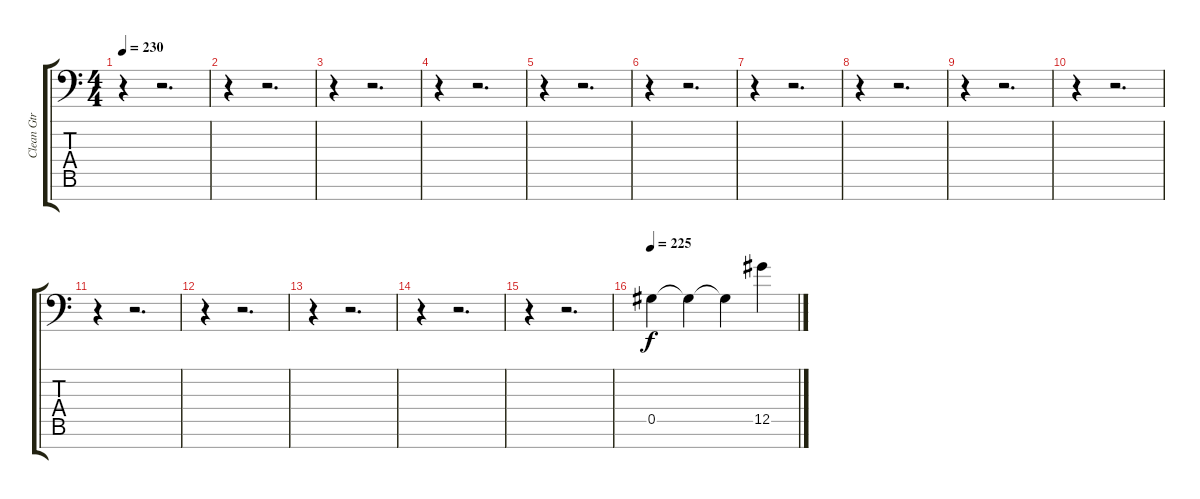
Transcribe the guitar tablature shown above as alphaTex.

\track ("Clean Gtr 3" "Clean Gtr ") {instrument acousticguitarsteel}
\staff {score tabs}
\tuning (Db4 Ab3 Eb3 Db3 Ab2 Eb2 Ab1) {hide}
\ts (4 4)
\tempo 230
\clef f4
\ks c
r.4{dy f} r.2{d} |
r.4 r.2{d} |
r.4 r.2{d} |
r.4 r.2{d} |
r.4 r.2{d} |
r.4 r.2{d} |
r.4 r.2{d} |
r.4 r.2{d} |
r.4 r.2{d} |
r.4 r.2{d} |
r.4 r.2{d} |
r.4 r.2{d} |
r.4 r.2{d} |
r.4 r.2{d} |
r.4 r.2{d} |
\tempo 225
0.5.4 0.5{t}.4 0.5{t}.4 12.5.4
